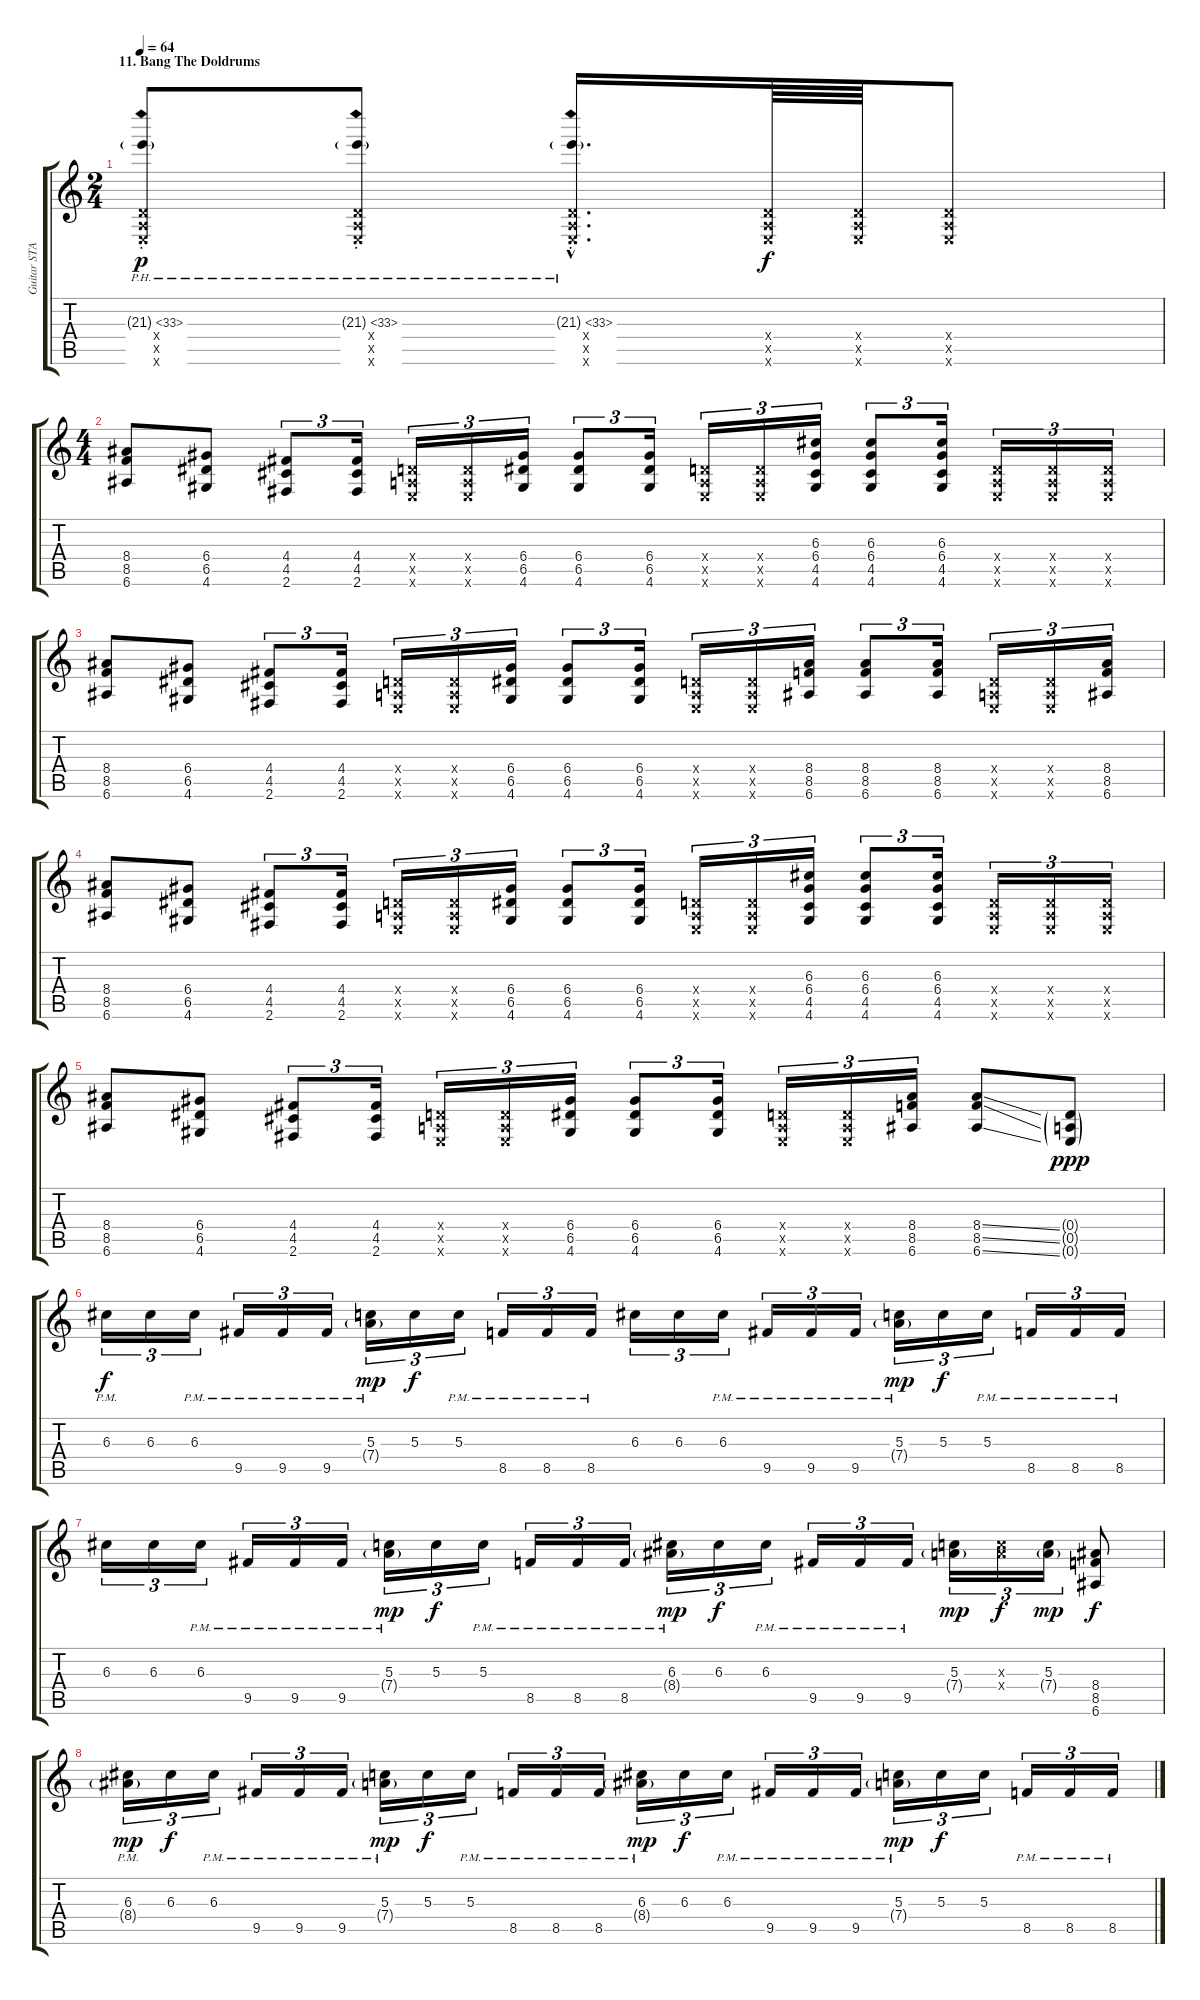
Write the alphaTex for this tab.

\track ("Guitar STANDARD TWO" "Guitar STA") {instrument overdrivenguitar}
\staff {score tabs}
\tuning (E4 B3 G3 D3 A2 E2) {hide}
\ts (2 4)
\section ("" "11. Bang The Doldrums")
\tempo 64
\clef g2
\ks c
(21.3{ph 12 g st} 0.4{x} 0.5{x} 0.6{x}).8{dy p volume 16 balance 16 instrument overdrivenguitar} (21.3{ph 12 g st} 0.4{x} 0.5{x} 0.6{x}).8 (21.3{ph 12 g hac st} 0.4{hac x} 0.5{hac x} 0.6{hac x}).16{d} (0.4{x} 0.5{x} 0.6{x}).64{dy f} (0.4{x} 0.5{x} 0.6{x}).64 (0.4{x} 0.5{x} 0.6{x}).8 |
\ts (4 4)
(8.4 8.5 6.6).8 (6.4 6.5 4.6).8 (4.4 4.5 2.6).8{tu (3 2)} (4.4 4.5 2.6).16{tu (3 2)} (0.4{x} 0.5{x} 0.6{x}).16{tu (3 2)} (0.4{x} 0.5{x} 0.6{x}).16{tu (3 2)} (6.4 6.5 4.6).16{tu (3 2)} (6.4 6.5 4.6).8{tu (3 2)} (6.4 6.5 4.6).16{tu (3 2)} (0.4{x} 0.5{x} 0.6{x}).16{tu (3 2)} (0.4{x} 0.5{x} 0.6{x}).16{tu (3 2)} (6.3 6.4 4.5 4.6).16{tu (3 2)} (6.3 6.4 4.5 4.6).8{tu (3 2)} (6.3 6.4 4.5 4.6).16{tu (3 2)} (0.4{x} 0.5{x} 0.6{x}).16{tu (3 2)} (0.4{x} 0.5{x} 0.6{x}).16{tu (3 2)} (0.4{x} 0.5{x} 0.6{x}).16{tu (3 2)} |
(8.4 8.5 6.6).8 (6.4 6.5 4.6).8 (4.4 4.5 2.6).8{tu (3 2)} (4.4 4.5 2.6).16{tu (3 2)} (0.4{x} 0.5{x} 0.6{x}).16{tu (3 2)} (0.4{x} 0.5{x} 0.6{x}).16{tu (3 2)} (6.4 6.5 4.6).16{tu (3 2)} (6.4 6.5 4.6).8{tu (3 2)} (6.4 6.5 4.6).16{tu (3 2)} (0.4{x} 0.5{x} 0.6{x}).16{tu (3 2)} (0.4{x} 0.5{x} 0.6{x}).16{tu (3 2)} (8.4 8.5 6.6).16{tu (3 2)} (8.4 8.5 6.6).8{tu (3 2)} (8.4 8.5 6.6).16{tu (3 2)} (0.4{x} 0.5{x} 0.6{x}).16{tu (3 2)} (0.4{x} 0.5{x} 0.6{x}).16{tu (3 2)} (8.4 8.5 6.6).16{tu (3 2)} |
(8.4 8.5 6.6).8 (6.4 6.5 4.6).8 (4.4 4.5 2.6).8{tu (3 2)} (4.4 4.5 2.6).16{tu (3 2)} (0.4{x} 0.5{x} 0.6{x}).16{tu (3 2)} (0.4{x} 0.5{x} 0.6{x}).16{tu (3 2)} (6.4 6.5 4.6).16{tu (3 2)} (6.4 6.5 4.6).8{tu (3 2)} (6.4 6.5 4.6).16{tu (3 2)} (0.4{x} 0.5{x} 0.6{x}).16{tu (3 2)} (0.4{x} 0.5{x} 0.6{x}).16{tu (3 2)} (6.3 6.4 4.5 4.6).16{tu (3 2)} (6.3 6.4 4.5 4.6).8{tu (3 2)} (6.3 6.4 4.5 4.6).16{tu (3 2)} (0.4{x} 0.5{x} 0.6{x}).16{tu (3 2)} (0.4{x} 0.5{x} 0.6{x}).16{tu (3 2)} (0.4{x} 0.5{x} 0.6{x}).16{tu (3 2)} |
(8.4 8.5 6.6).8 (6.4 6.5 4.6).8 (4.4 4.5 2.6).8{tu (3 2)} (4.4 4.5 2.6).16{tu (3 2)} (0.4{x} 0.5{x} 0.6{x}).16{tu (3 2)} (0.4{x} 0.5{x} 0.6{x}).16{tu (3 2)} (6.4 6.5 4.6).16{tu (3 2)} (6.4 6.5 4.6).8{tu (3 2)} (6.4 6.5 4.6).16{tu (3 2)} (0.4{x} 0.5{x} 0.6{x}).16{tu (3 2)} (0.4{x} 0.5{x} 0.6{x}).16{tu (3 2)} (8.4 8.5 6.6).16{tu (3 2)} (8.4{ss} 8.5{ss} 6.6{ss}).8 (0.4{g} 0.5{g} 0.6{g}).8{dy ppp} |
6.3{pm}.16{tu (3 2) dy f instrument electricguitarmuted} 6.3.16{tu (3 2)} 6.3{pm}.16{tu (3 2)} 9.5{pm}.16{tu (3 2)} 9.5{pm}.16{tu (3 2)} 9.5{pm}.16{tu (3 2)} (5.3 7.4{g pm}).16{tu (3 2) dy mp} 5.3.16{tu (3 2) dy f} 5.3{pm}.16{tu (3 2)} 8.5{pm}.16{tu (3 2)} 8.5{pm}.16{tu (3 2)} 8.5{pm}.16{tu (3 2)} 6.3.16{tu (3 2)} 6.3.16{tu (3 2)} 6.3{pm}.16{tu (3 2)} 9.5{pm}.16{tu (3 2)} 9.5{pm}.16{tu (3 2)} 9.5{pm}.16{tu (3 2)} (5.3{pm} 7.4{g pm}).16{tu (3 2) dy mp} 5.3.16{tu (3 2) dy f} 5.3{pm}.16{tu (3 2)} 8.5{pm}.16{tu (3 2)} 8.5{pm}.16{tu (3 2)} 8.5{pm}.16{tu (3 2)} |
6.3.16{tu (3 2)} 6.3.16{tu (3 2)} 6.3{pm}.16{tu (3 2)} 9.5{pm}.16{tu (3 2)} 9.5{pm}.16{tu (3 2)} 9.5{pm}.16{tu (3 2)} (5.3 7.4{g pm}).16{tu (3 2) dy mp} 5.3.16{tu (3 2) dy f} 5.3{pm}.16{tu (3 2)} 8.5{pm}.16{tu (3 2)} 8.5{pm}.16{tu (3 2)} 8.5{pm}.16{tu (3 2)} (6.3{pm} 8.4{g pm}).16{tu (3 2) dy mp} 6.3.16{tu (3 2) dy f} 6.3{pm}.16{tu (3 2)} 9.5{pm}.16{tu (3 2)} 9.5{pm}.16{tu (3 2)} 9.5{pm}.16{tu (3 2)} (5.3 7.4{g}).16{tu (3 2) dy mp} (5.3{x} 7.4{x}).16{tu (3 2) dy f} (5.3 7.4{g}).16{tu (3 2) dy mp} (8.4 8.5 6.6).8{dy f instrument overdrivenguitar} |
(6.3{pm} 8.4{g pm}).16{tu (3 2) dy mp balance 16 instrument electricguitarmuted} 6.3.16{tu (3 2) dy f} 6.3{pm}.16{tu (3 2)} 9.5{pm}.16{tu (3 2)} 9.5{pm}.16{tu (3 2)} 9.5{pm}.16{tu (3 2)} (5.3 7.4{g pm}).16{tu (3 2) dy mp} 5.3.16{tu (3 2) dy f} 5.3{pm}.16{tu (3 2)} 8.5{pm}.16{tu (3 2)} 8.5{pm}.16{tu (3 2)} 8.5{pm}.16{tu (3 2)} (6.3 8.4{g pm}).16{tu (3 2) dy mp} 6.3.16{tu (3 2) dy f} 6.3{pm}.16{tu (3 2)} 9.5{pm}.16{tu (3 2)} 9.5{pm}.16{tu (3 2)} 9.5{pm}.16{tu (3 2)} (5.3{pm} 7.4{g pm}).16{tu (3 2) dy mp} 5.3.16{tu (3 2) dy f} 5.3.16{tu (3 2)} 8.5{pm}.16{tu (3 2)} 8.5{pm}.16{tu (3 2)} 8.5{pm}.16{tu (3 2)}
